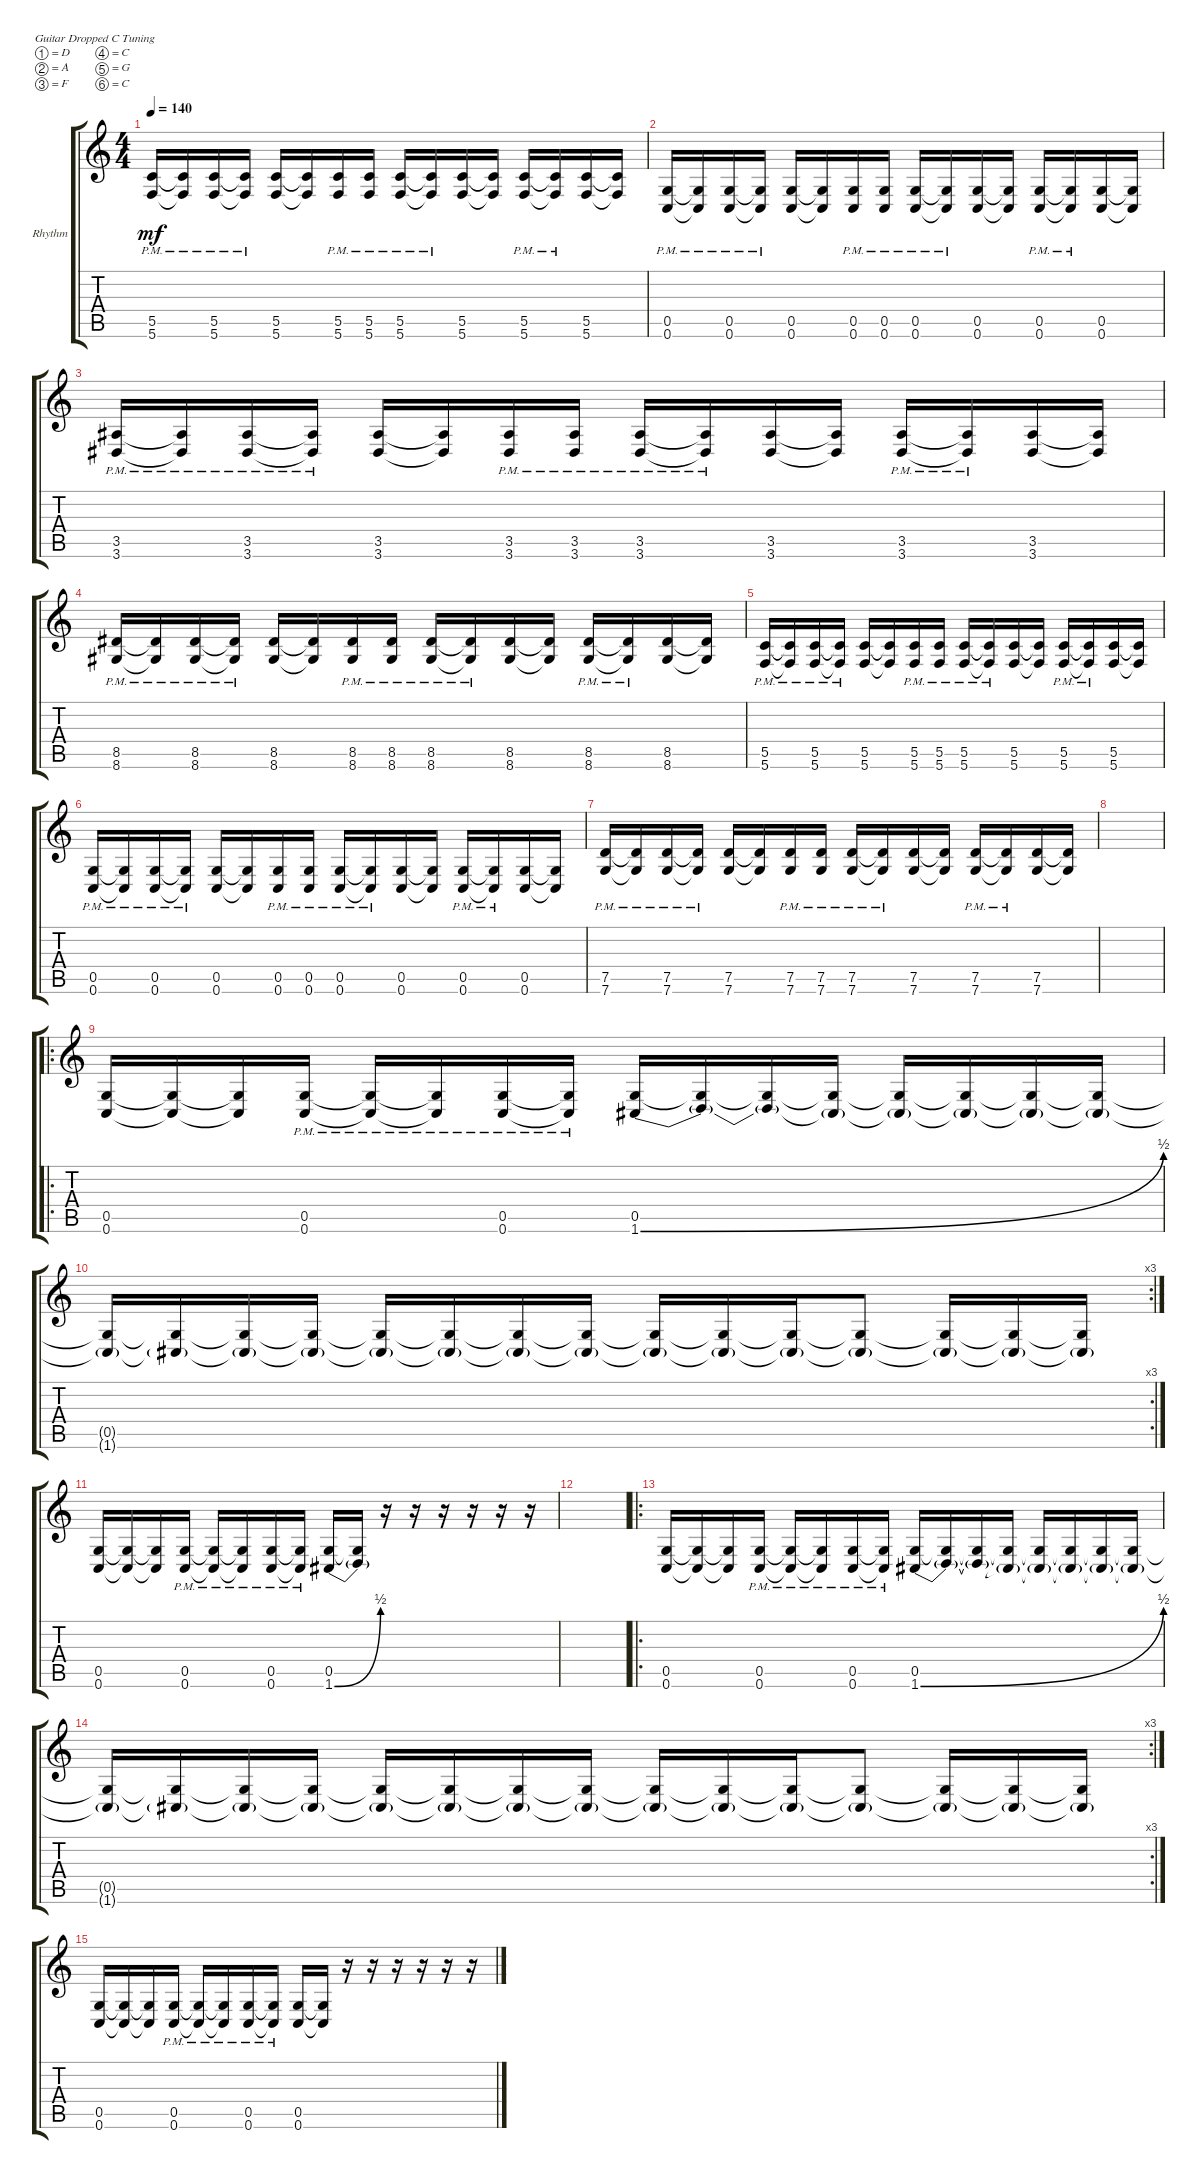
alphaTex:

\defaultSystemsLayout 4
\bracketExtendMode groupsimilarinstruments
\firstSystemTrackNameOrientation horizontal
\otherSystemsTrackNameOrientation horizontal
\track ("Rhythm" "Rhythm") {instrument distortionguitar}
\staff {score tabs}
\tuning (D4 A3 F3 C3 G2 C2)
\ts (4 4)
\tempo 140
\clef g2
\ks c
(5.6{pm} 5.5{pm}).16{dy mf} (5.5{pm t} 5.6{pm t}).16 (5.6{pm} 5.5{pm}).16 (5.5{pm t} 5.6{pm t}).16 (5.6 5.5).16 (5.5{t} 5.6{t}).16 (5.6{pm} 5.5{pm}).16 (5.5{pm} 5.6{pm}).16 (5.6{pm} 5.5{pm}).16 (5.5{pm t} 5.6{pm t}).16 (5.6 5.5).16 (5.5{t} 5.6{t}).16 (5.6{pm} 5.5{pm}).16 (5.5{pm t} 5.6{pm t}).16 (5.5 5.6).16 (5.5{t} 5.6{t}).16 |
(0.6{pm} 0.5{pm}).16 (0.5{pm t} 0.6{pm t}).16 (0.6{pm} 0.5{pm}).16 (0.5{pm t} 0.6{pm t}).16 (0.6 0.5).16 (0.5{t} 0.6{t}).16 (0.6{pm} 0.5{pm}).16 (0.5{pm} 0.6{pm}).16 (0.6{pm} 0.5{pm}).16 (0.5{pm t} 0.6{pm t}).16 (0.6 0.5).16 (0.5{t} 0.6{t}).16 (0.6{pm} 0.5{pm}).16 (0.5{pm t} 0.6{pm t}).16 (0.5 0.6).16 (0.5{t} 0.6{t}).16 |
(3.6{pm} 3.5{pm}).16 (3.5{pm t} 3.6{pm t}).16 (3.6{pm} 3.5{pm}).16 (3.5{pm t} 3.6{pm t}).16 (3.6 3.5).16 (3.5{t} 3.6{t}).16 (3.6{pm} 3.5{pm}).16 (3.5{pm} 3.6{pm}).16 (3.6{pm} 3.5{pm}).16 (3.5{pm t} 3.6{pm t}).16 (3.6 3.5).16 (3.5{t} 3.6{t}).16 (3.6{pm} 3.5{pm}).16 (3.6{pm t} 3.5{pm t}).16 (3.5 3.6).16 (3.5{t} 3.6{t}).16 |
(8.6{pm} 8.5{pm}).16 (8.5{pm t} 8.6{pm t}).16 (8.6{pm} 8.5{pm}).16 (8.5{pm t} 8.6{pm t}).16 (8.6 8.5).16 (8.5{t} 8.6{t}).16 (8.6{pm} 8.5{pm}).16 (8.5{pm} 8.6{pm}).16 (8.6{pm} 8.5{pm}).16 (8.5{pm t} 8.6{pm t}).16 (8.6 8.5).16 (8.5{t} 8.6{t}).16 (8.6{pm} 8.5{pm}).16 (8.5{pm t} 8.6{pm t}).16 (8.5 8.6).16 (8.6{t} 8.5{t}).16 |
(5.6{pm} 5.5{pm}).16 (5.5{pm t} 5.6{pm t}).16 (5.6{pm} 5.5{pm}).16 (5.5{pm t} 5.6{pm t}).16 (5.6 5.5).16 (5.5{t} 5.6{t}).16 (5.6{pm} 5.5{pm}).16 (5.5{pm} 5.6{pm}).16 (5.6{pm} 5.5{pm}).16 (5.5{pm t} 5.6{pm t}).16 (5.6 5.5).16 (5.5{t} 5.6{t}).16 (5.6{pm} 5.5{pm}).16 (5.5{pm t} 5.6{pm t}).16 (5.5 5.6).16 (5.5{t} 5.6{t}).16 |
(0.6{pm} 0.5{pm}).16 (0.5{pm t} 0.6{pm t}).16 (0.6{pm} 0.5{pm}).16 (0.5{pm t} 0.6{pm t}).16 (0.6 0.5).16 (0.5{t} 0.6{t}).16 (0.6{pm} 0.5{pm}).16 (0.5{pm} 0.6{pm}).16 (0.6{pm} 0.5{pm}).16 (0.5{pm t} 0.6{pm t}).16 (0.6 0.5).16 (0.5{t} 0.6{t}).16 (0.6{pm} 0.5{pm}).16 (0.5{pm t} 0.6{pm t}).16 (0.5 0.6).16 (0.5{t} 0.6{t}).16 |
(7.6{pm} 7.5{pm}).16 (7.5{pm t} 7.6{pm t}).16 (7.6{pm} 7.5{pm}).16 (7.5{pm t} 7.6{pm t}).16 (7.6 7.5).16 (7.5{t} 7.6{t}).16 (7.6{pm} 7.5{pm}).16 (7.5{pm} 7.6{pm}).16 (7.6{pm} 7.5{pm}).16 (7.5{pm t} 7.6{pm t}).16 (7.6 7.5).16 (7.5{t} 7.6{t}).16 (7.6{pm} 7.5{pm}).16 (7.6{pm t} 7.5{pm t}).16 (7.5 7.6).16 (7.5{t} 7.6{t}).16 |
|
\ro
(0.6 0.5).16 (0.6{t} 0.5{t}).16 (0.6{t} 0.5{t}).16 (0.6{pm} 0.5{pm}).16 (0.5{pm t} 0.6{pm t}).16 (0.5{pm t} 0.6{pm t}).16 (0.5{pm} 0.6{pm}).16 (0.6{pm t} 0.5{pm t}).16 (1.6{be (bend 0 0 14.399999999999999 2)} 0.5).16 (1.6{t} 0.5{t}).16 (1.6{t} 0.5{t}).16 (1.6{t} 0.5{t}).16 (1.6{t} 0.5{t}).16 (1.6{t} 0.5{t}).16 (1.6{t} 0.5{t}).16 (1.6{t} 0.5{t}).16 |
\rc 3
(1.6{t} 0.5{t}).16 (1.6{t} 0.5{t}).16 (1.6{t} 0.5{t}).16 (1.6{t} 0.5{t}).16 (1.6{t} 0.5{t}).16 (1.6{t} 0.5{t}).16 (1.6{t} 0.5{t}).16 (1.6{t} 0.5{t}).16 (1.6{t} 0.5{t}).16 (1.6{t} 0.5{t}).16 (1.6{t} 0.5{t}).16 (1.6{t} 0.5{t}).8 (1.6{t} 0.5{t}).16 (1.6{t} 0.5{t}).16 (1.6{t} 0.5{t}).16 |
(0.6 0.5).16 (0.6{t} 0.5{t}).16 (0.6{t} 0.5{t}).16 (0.6{pm} 0.5{pm}).16 (0.5{pm t} 0.6{pm t}).16 (0.5{pm t} 0.6{pm t}).16 (0.5{pm} 0.6{pm}).16 (0.6{pm t} 0.5{pm t}).16 (1.6{be (bend 0 0 15.6 2)} 0.5).16 (1.6{t} 0.5{t}).16 r.16 r.16 r.16 r.16 r.16 r.16 |
|
\ro
(0.6 0.5).16 (0.6{t} 0.5{t}).16 (0.6{t} 0.5{t}).16 (0.6{pm} 0.5{pm}).16 (0.5{pm t} 0.6{pm t}).16 (0.5{pm t} 0.6{pm t}).16 (0.5{pm} 0.6{pm}).16 (0.6{pm t} 0.5{pm t}).16 (1.6{be (bend 0 0 14.399999999999999 2)} 0.5).16 (1.6{t} 0.5{t}).16 (1.6{t} 0.5{t}).16 (1.6{t} 0.5{t}).16 (1.6{t} 0.5{t}).16 (1.6{t} 0.5{t}).16 (1.6{t} 0.5{t}).16 (1.6{t} 0.5{t}).16 |
\rc 3
(1.6{t} 0.5{t}).16 (1.6{t} 0.5{t}).16 (1.6{t} 0.5{t}).16 (1.6{t} 0.5{t}).16 (1.6{t} 0.5{t}).16 (1.6{t} 0.5{t}).16 (1.6{t} 0.5{t}).16 (1.6{t} 0.5{t}).16 (1.6{t} 0.5{t}).16 (1.6{t} 0.5{t}).16 (1.6{t} 0.5{t}).16 (1.6{t} 0.5{t}).8 (1.6{t} 0.5{t}).16 (1.6{t} 0.5{t}).16 (1.6{t} 0.5{t}).16 |
(0.6 0.5).16 (0.6{t} 0.5{t}).16 (0.6{t} 0.5{t}).16 (0.6{pm} 0.5{pm}).16 (0.5{pm t} 0.6{pm t}).16 (0.5{pm t} 0.6{pm t}).16 (0.5{pm} 0.6{pm}).16 (0.6{pm t} 0.5{pm t}).16 (0.6 0.5).16 (0.6{t} 0.5{t}).16 r.16 r.16 r.16 r.16 r.16 r.16
